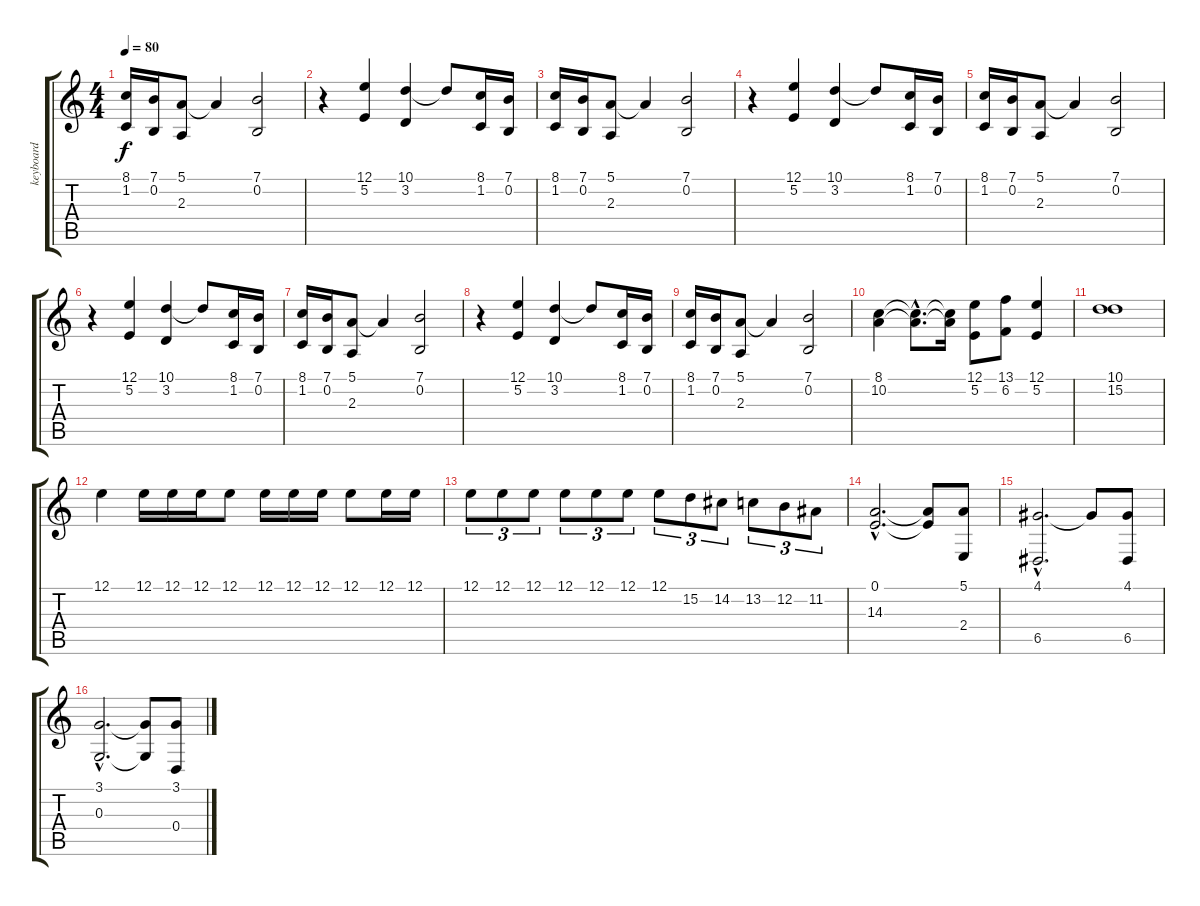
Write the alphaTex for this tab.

\track ("keyboard" "keyboard") {instrument stringensemble1}
\staff {score tabs}
\tuning (E4 B3 G3 D3 A2 E2) {hide}
\ts (4 4)
\tempo 80
\clef g2
\ks c
(8.1 1.2).16{dy f} (7.1 0.2).16 (5.1 2.3).8 5.1{t}.4 (7.1 0.2).2 |
r.4 (12.1 5.2).4{instrument tenorsax} (10.1 3.2).4 10.1{t}.8 (8.1 1.2).16 (7.1 0.2).16 |
(8.1 1.2).16 (7.1 0.2).16 (5.1 2.3).8 5.1{t}.4 (7.1 0.2).2 |
r.4 (12.1 5.2).4{instrument tenorsax} (10.1 3.2).4 10.1{t}.8 (8.1 1.2).16 (7.1 0.2).16 |
(8.1 1.2).16 (7.1 0.2).16 (5.1 2.3).8 5.1{t}.4 (7.1 0.2).2 |
r.4 (12.1 5.2).4{instrument tenorsax} (10.1 3.2).4 10.1{t}.8 (8.1 1.2).16 (7.1 0.2).16 |
(8.1 1.2).16 (7.1 0.2).16 (5.1 2.3).8 5.1{t}.4 (7.1 0.2).2 |
r.4 (12.1 5.2).4{instrument tenorsax} (10.1 3.2).4 10.1{t}.8 (8.1 1.2).16 (7.1 0.2).16 |
(8.1 1.2).16 (7.1 0.2).16 (5.1 2.3).8 5.1{t}.4 (7.1 0.2).2 |
(8.1 10.2).4{volume 13 instrument stringensemble1} (8.1{hac t} 10.2{hac t}).8{d} (8.1{t} 10.2{t}).16 (12.1 5.2).8 (13.1 6.2).8 (12.1 5.2).4 |
(10.1 15.2).1 |
12.1.4 12.1.16 12.1.16 12.1.16 12.1.8 12.1.16 12.1.16 12.1.16 12.1.8 12.1.16 12.1.16 |
12.1.8{tu (3 2)} 12.1.8{tu (3 2)} 12.1.8{tu (3 2)} 12.1.8{tu (3 2)} 12.1.8{tu (3 2)} 12.1.8{tu (3 2)} 12.1.8{tu (3 2)} 15.2.8{tu (3 2)} 14.2.8{tu (3 2)} 13.2.8{tu (3 2)} 12.2.8{tu (3 2)} 11.2.8{tu (3 2)} |
(0.1{hac} 14.3{hac}).2{d} (0.1{t} 14.3{t}).8 (5.1 2.4).8 |
(4.1{hac} 6.5{hac}).2{d} 4.1{t}.8 (4.1 6.5).8 |
(3.1{hac} 0.3{hac}).2{d} (3.1{t} 0.3{t}).8 (3.1 0.4).8
